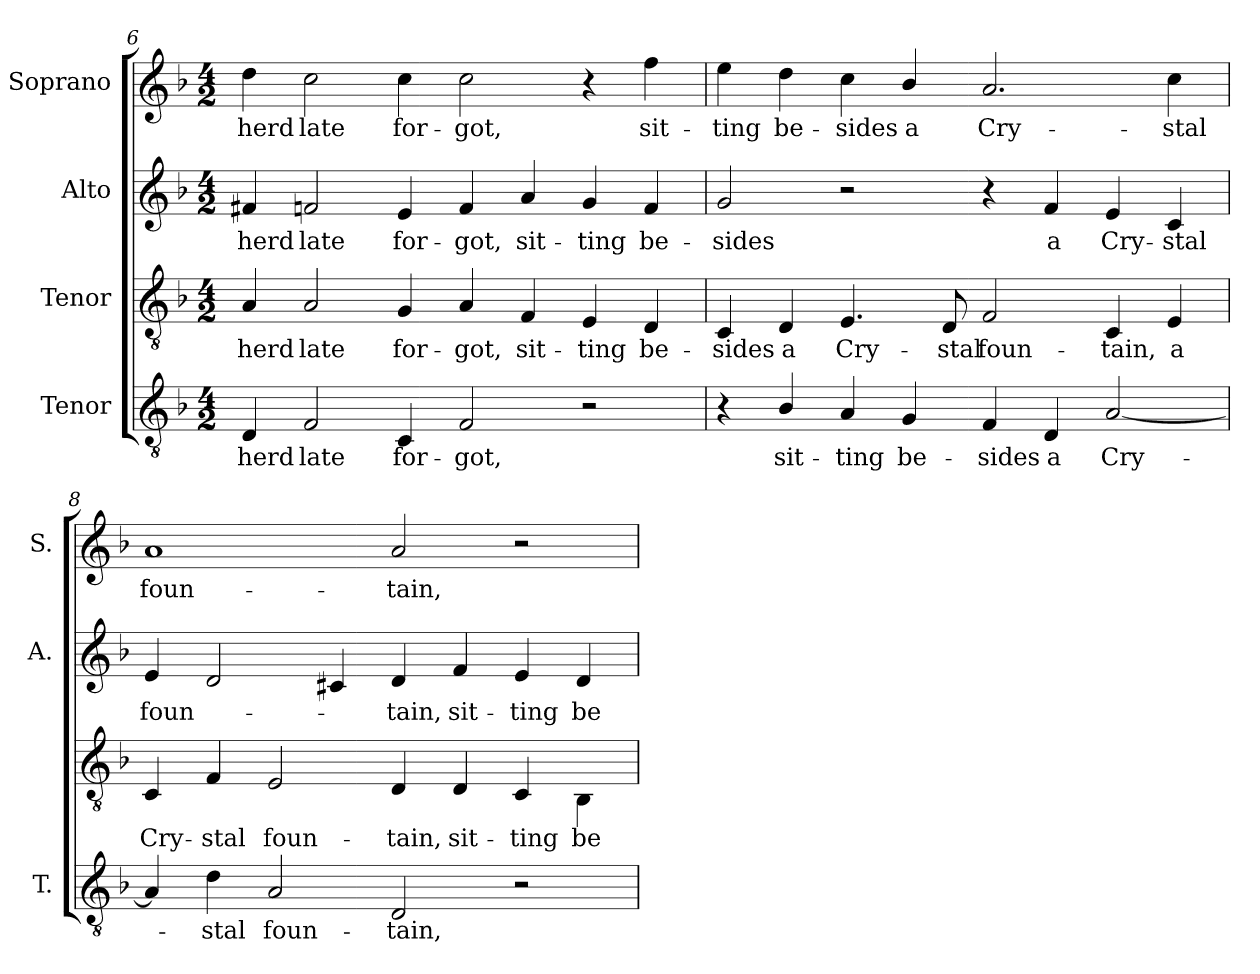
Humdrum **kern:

**kern	**text	**kern	**text	**kern	**text	**kern	**text
*part4	*part4	*part3	*part3	*part2	*part2	*part1	*part1
*staff4	*staff4	*staff3	*staff3	*staff2	*staff2	*staff1	*staff1
*I"Tenor	*	*I"Tenor	*	*I"Alto	*	*I"Soprano	*
*I'T.	*	*	*	*I'A.	*	*I'S.	*
!!LO:LB:g=z
*clefGv2	*	*clefGv2	*	*clefG2	*	*clefG2	*
*ITrd7c12	*	*	*	*	*	*	*
*k[b-]	*	*k[b-]	*	*k[b-]	*	*k[b-]	*
*F:	*	*F:	*	*F:	*	*F:	*
*M4/2	*	*M4/2	*	*M4/2	*	*M4/2	*
=6	=6	=6	=6	=6	=6	=6	=6
!	!LO:LY:b:color=#000000	!	!	!	!	!	!
!	!	!	!LO:LY:b:color=#000000	!	!	!	!
!	!	!	!	!	!LO:LY:b:color=#000000	!	!
!	!	!	!	!	!	!	!LO:LY:b:color=#000000
4DDi/	-herd	4Ai/	-herd	4f#Xi/	-herd	4ddi\	-herd
!	!LO:LY:b:color=#000000	!	!	!	!	!	!
!	!	!	!LO:LY:b:color=#000000	!	!	!	!
!	!	!	!	!	!LO:LY:b:color=#000000	!	!
!	!	!	!	!	!	!	!LO:LY:b:color=#000000
2FFi/	late	2Ai/	late	2fni/	late	2cci\	late
!	!LO:LY:b:color=#000000	!	!	!	!	!	!
!	!	!	!LO:LY:b:color=#000000	!	!	!	!
!	!	!	!	!	!LO:LY:b:color=#000000	!	!
!	!	!	!	!	!	!	!LO:LY:b:color=#000000
4CCi/	for-	4Gi/	for-	4ei/	for-	4cci\	for-
!	!LO:LY:b:color=#000000	!	!	!	!	!	!
!	!	!	!LO:LY:b:color=#000000	!	!	!	!
!	!	!	!	!	!LO:LY:b:color=#000000	!	!
!	!	!	!	!	!	!	!LO:LY:b:color=#000000
2FFi/	-got,	4Ai/	-got,	4fi/	-got,	2cci\	-got,
!	!	!	!LO:LY:b:color=#000000	!	!	!	!
!	!	!	!	!	!LO:LY:b:color=#000000	!	!
.	.	4Fi/	sit-	4ai/	sit-	.	.
!	!	!	!LO:LY:b:color=#000000	!	!	!	!
!	!	!	!	!	!LO:LY:b:color=#000000	!	!
2r	.	4Ei/	-ting	4gi/	-ting	4r	.
!	!	!	!LO:LY:b:color=#000000	!	!	!	!
!	!	!	!	!	!LO:LY:b:color=#000000	!	!
!	!	!	!	!	!	!	!LO:LY:b:color=#000000
.	.	4Di/	be-	4fi/	be-	4ffi\	sit-
=7	=7	=7	=7	=7	=7	=7	=7
!	!	!	!LO:LY:b:color=#000000	!	!	!	!
!	!	!	!	!	!LO:LY:b:color=#000000	!	!
!	!	!	!	!	!	!	!LO:LY:b:color=#000000
4r	.	4Ci/	-sides	2gi/	-sides	4eei\	-ting
!	!LO:LY:b:color=#000000	!	!	!	!	!	!
!	!	!	!LO:LY:b:color=#000000	!	!	!	!
!	!	!	!	!	!	!	!LO:LY:b:color=#000000
4BB-i/	sit-	4Di/	a	.	.	4ddi\	be-
!	!LO:LY:b:color=#000000	!	!	!	!	!	!
!	!	!	!LO:LY:b:color=#000000	!	!	!	!
!	!	!	!	!	!	!	!LO:LY:b:color=#000000
4AAi/	-ting	4.Ei/	Cry-	2r	.	4cci\	-sides
!	!LO:LY:b:color=#000000	!	!	!	!	!	!
!	!	!	!	!	!	!	!LO:LY:b:color=#000000
4GGi/	be-	.	.	.	.	4b-i/	a
!	!	!	!LO:LY:b:color=#000000	!	!	!	!
.	.	8Di/	-stal	.	.	.	.
!	!LO:LY:b:color=#000000	!	!	!	!	!	!
!	!	!	!LO:LY:b:color=#000000	!	!	!	!
!	!	!	!	!	!	!	!LO:LY:b:color=#000000
4FFi/	-sides	2Fi/	foun-	4r	.	2.ai/	Cry-
!	!LO:LY:b:color=#000000	!	!	!	!	!	!
!	!	!	!	!	!LO:LY:b:color=#000000	!	!
4DDi/	a	.	.	4fi/	a	.	.
!	!LO:LY:b:color=#000000	!	!	!	!	!	!
!	!	!	!LO:LY:b:color=#000000	!	!	!	!
!	!	!	!	!	!LO:LY:b:color=#000000	!	!
[2AAi/	Cry-	4Ci/	-tain,	4ei/	Cry-	.	.
!	!	!	!LO:LY:b:color=#000000	!	!	!	!
!	!	!	!	!	!LO:LY:b:color=#000000	!	!
!	!	!	!	!	!	!	!LO:LY:b:color=#000000
.	.	4Ei/	a	4ci/	-stal	4cci\	-stal
=8	=8	=8	=8	=8	=8	=8	=8
!	!	!	!LO:LY:b:color=#000000	!	!	!	!
!	!	!	!	!	!LO:LY:b:color=#000000	!	!
!	!	!	!	!	!	!	!LO:LY:b:color=#000000
4AAi/]	.	4Ci/	Cry-	4ei/	foun-	1ai	foun-
!	!LO:LY:b:color=#000000	!	!	!	!	!	!
!	!	!	!LO:LY:b:color=#000000	!	!	!	!
4Di\	-stal	4Fi/	-stal	2di/	.	.	.
!	!LO:LY:b:color=#000000	!	!	!	!	!	!
!	!	!	!LO:LY:b:color=#000000	!	!	!	!
2AAi/	foun-	2Ei/	foun-	.	.	.	.
.	.	.	.	4c#Xi/	.	.	.
!	!LO:LY:b:color=#000000	!	!	!	!	!	!
!	!	!	!LO:LY:b:color=#000000	!	!	!	!
!	!	!	!	!	!LO:LY:b:color=#000000	!	!
!	!	!	!	!	!	!	!LO:LY:b:color=#000000
2DDi/	-tain,	4Di/	-tain,	4di/	-tain,	2ai/	-tain,
!	!	!	!LO:LY:b:color=#000000	!	!	!	!
!	!	!	!	!	!LO:LY:b:color=#000000	!	!
.	.	4Di/	sit-	4fi/	sit-	.	.
!	!	!	!LO:LY:b:color=#000000	!	!	!	!
!	!	!	!	!	!LO:LY:b:color=#000000	!	!
2r	.	4Ci/	-ting	4ei/	-ting	2r	.
!	!	!	!LO:LY:b:color=#000000	!	!	!	!
!	!	!	!	!	!LO:LY:b:color=#000000	!	!
.	.	4BB-i\	be-	4di/	be-	.	.
=	=	=	=	=	=	=	=
*-	*-	*-	*-	*-	*-	*-	*-
